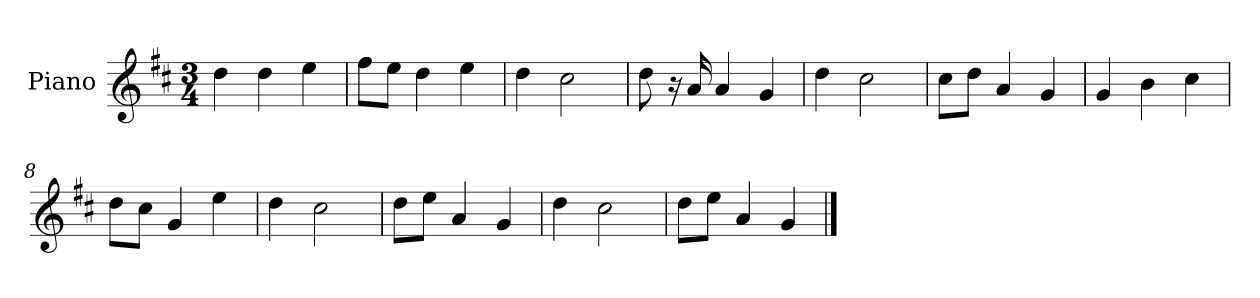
**kern
*part1
*staff1
*I"Piano
*I'P-no
*clefG2
*k[f#c#]
*M3/4
*MM90
=1
4dd\
4dd\
4ee\
=2
8ff#\L
8ee\J
4dd\
4ee\
=3
4dd\
2cc#\
=4
8dd\
16r
16a/
4a/
4g/
=5
4dd\
2cc#\
=6
8cc#\L
8dd\J
4a/
4g/
=7
4g/
4b\
4cc#\
=8
8dd\L
8cc#\J
4g/
4ee\
=9
4dd\
2cc#\
=10
8dd\L
8ee\J
4a/
4g/
!!LO:LB:g=z
=11
4dd\
2cc#\
=12
8dd\L
8ee\J
4a/
4g/
==
*-
